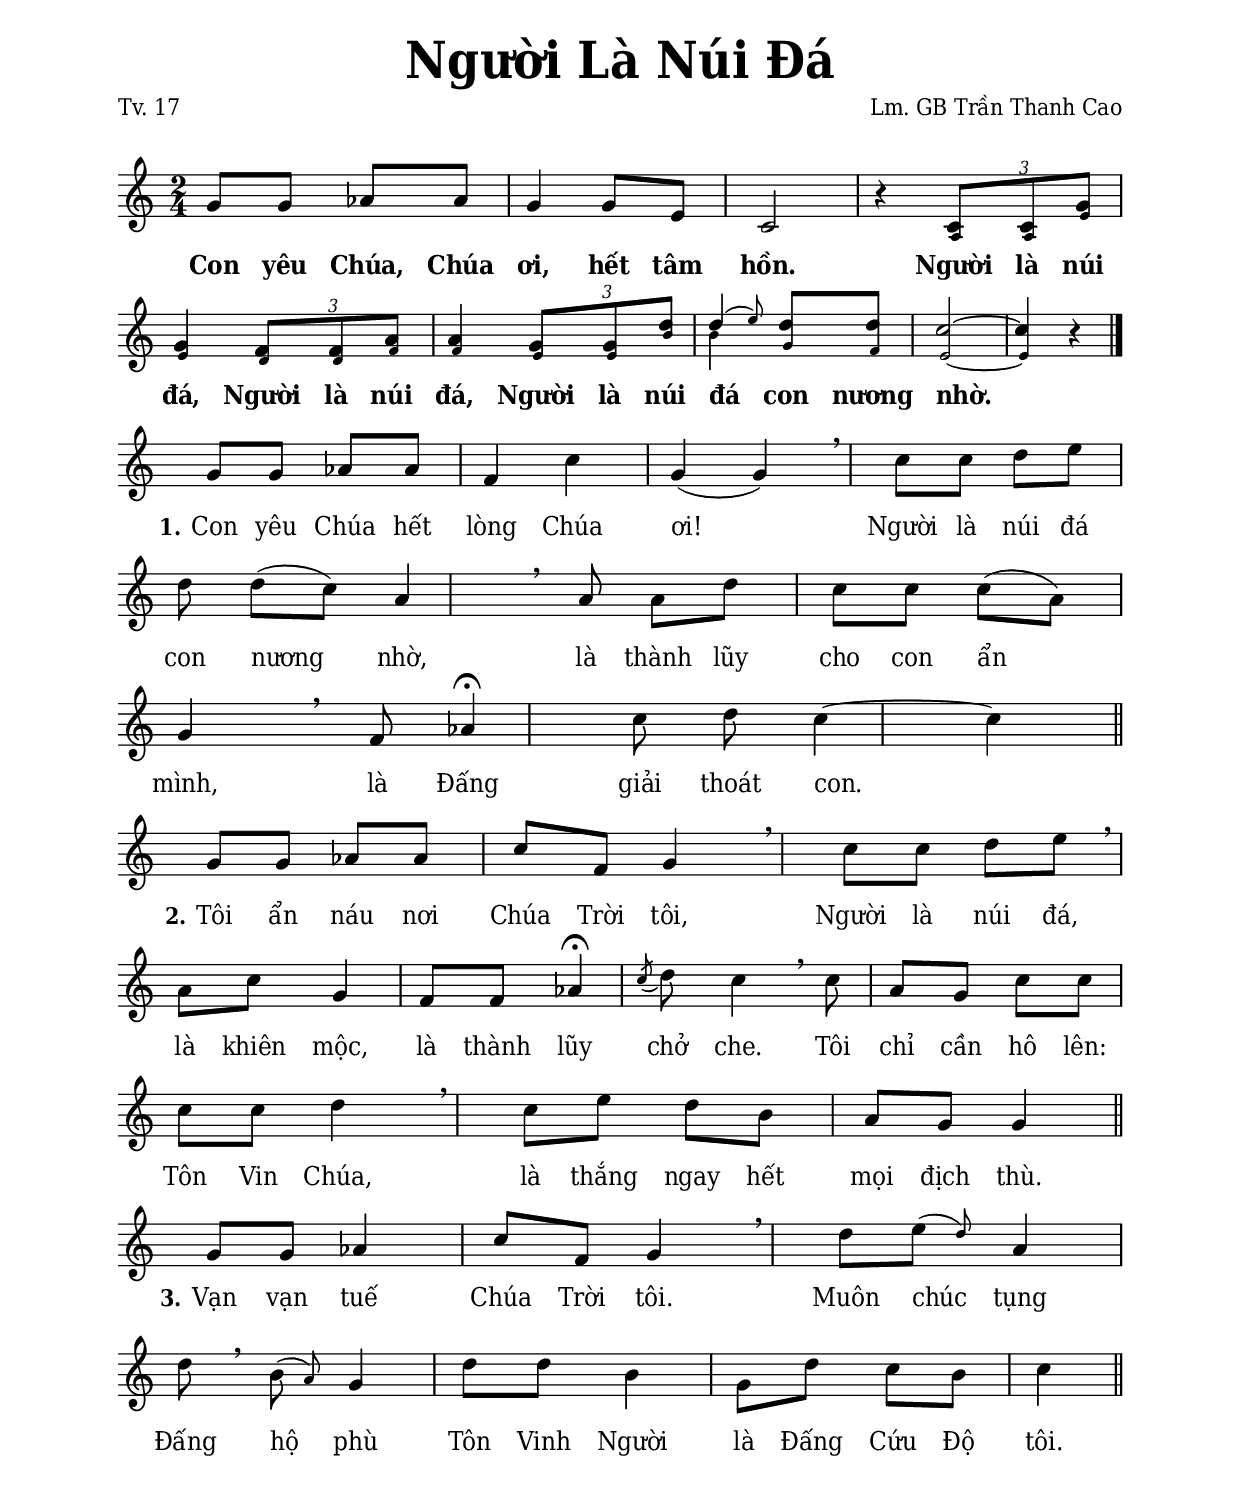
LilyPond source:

% Cài đặt chung
\version "2.22.1"
\include "english.ly"

\header {
  title = \markup { \fontsize #3 "Người Là Núi Đá" }
  poet = "Tv. 17"
  composer = "Lm. GB Trần Thanh Cao"
  arranger = " "
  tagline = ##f
}

% Nhạc điệp khúc
nhacDiepKhucSop = \relative c'' {
  g8  g af af |
  g4 g8 e |
  c2 |
  r4 \tuplet 3/2 { c8 c g' } |
  g4 \tuplet 3/2 { f8 f a } |
  a4 \tuplet 3/2 { g8 g d' } |
  \afterGrace d4 (e8) d d |
  c2 ~ |
  c4 r \bar "|."
}

nhacDiepKhucBas = \relative c' {
  \skip 2
  \skip 2
  \skip 2
  r4 \tuplet 3/2 { a8 a e' } |
  e4 \tuplet 3/2 { d8 d f } |
  f4 \tuplet 3/2 { e8 e b' } |
  b4 g8 f |
  e2 ~ |
  e4 r
}

% Nhạc phiên khúc
nhacPhienKhucMot = \relative c'' {
  g8 g af af f4 c' g (g) \breathe
  c8 c d e d d ([c]) a4 \breathe
  a8 a d c c c ([a]) g4 \breathe
  f8 af4 \fermata
  c8 d c4 ~ c \bar "||"
}

nhacPhienKhucHai = \relative c'' {
  g8 g af af c f, g4 \breathe
  c8 c d e \breathe
  a, c g4 f8 f af4 \fermata
  \acciaccatura c8 d c4 \breathe
  c8 a g c c c c d4 \breathe
  c8 e d b a g g4 \bar "||"
}

nhacPhienKhucBa = \relative c'' {
  g8 g af4 c8 f, g4 \breathe
  d'8 \afterGrace e (d) a4 d8 \breathe
  \afterGrace b (a) g4
  d'8 d b4 g8 d' c b c4 \bar "||"
}

% Lời điệp khúc
loiDiepKhuc = \lyricmode {
  Con yêu Chúa, Chúa ơi, hết tâm hồn.
  Người là núi đá, Người là núi đá,
  Người là núi đá con nương nhờ.
}

% Lời phiên khúc
loiPhienKhucMot = \lyricmode {
  \set stanza = #"1."
  Con yêu Chúa hết lòng Chúa ơi!
  Người là núi đá con nương nhờ,
  là thành lũy cho con ẩn mình,
  là Đấng giải thoát con.
}

loiPhienKhucHai = \lyricmode {
  \set stanza = #"2."
  Tôi ẩn náu nơi Chúa Trời tôi,
  Người là núi đá,
  là khiên mộc, là thành lũy chở che.
  Tôi chỉ cần hô lên: Tôn Vin Chúa,
  là thắng ngay hết mọi địch thù.
}

loiPhienKhucBa = \lyricmode {
  \set stanza = #"3."
  Vạn vạn tuế Chúa Trời tôi.
  Muôn chúc tụng Đấng hộ phù
  Tôn Vinh Người là Đấng Cứu Độ tôi.
}


% Dàn trang
\paper {
  #(set-paper-size "a4")
  top-margin = 20\mm
  bottom-margin = 10\mm
  left-margin = 20\mm
  right-margin = 20\mm
  indent = #0
  #(define fonts
    (make-pango-font-tree
      "Deja Vu Serif Condensed"
      "Deja Vu Serif Condensed"
      "Deja Vu Serif Condensed"
      (/ 20 20)))
  page-count = #1
  system-system-spacing = #'((basic-distance . 12.5)
                             (minimum-distance . 12.5)
                             (padding . 1))
  score-system-spacing = #'((basic-distance . 12.5)
                             (minimum-distance . 12.5)
                             (padding . 1))
}

% Thiết lập tông và nhịp
TongNhip = { \key c \major \time 2/4 }

% Đổi kích thước nốt cho bè phụ
notBePhu =
#(define-music-function (font-size music) (number? ly:music?)
   (for-some-music
     (lambda (m)
       (if (music-is-of-type? m 'rhythmic-event)
           (begin
             (set! (ly:music-property m 'tweaks)
                   (cons `(font-size . ,font-size)
                         (ly:music-property m 'tweaks)))
             #t)
           #f))
     music)
   music)

\score {
  \new ChoirStaff <<
    \new Staff = diepKhuc \with {
        \consists "Merge_rests_engraver"
        %\magnifyStaff #(magstep +1)
        printPartCombineTexts = ##f
      }
      <<
      \new Voice \TongNhip \partCombine 
        \nhacDiepKhucSop
        \notBePhu -3 { \nhacDiepKhucBas }
      \new NullVoice = nhacThamChieu \nhacDiepKhucSop
      \new Lyrics \with {
          \override VerticalAxisGroup.
            nonstaff-relatedstaff-spacing.padding = #1.2
          \override VerticalAxisGroup.
            nonstaff-unrelatedstaff-spacing.padding = #1
        }
        \lyricsto nhacThamChieu \loiDiepKhuc
      >>
  >>
  \layout {
    \override Lyrics.LyricText.font-series = #'bold
    %\override Lyrics.LyricText.font-size = #+2
    \override Lyrics.LyricSpace.minimum-distance = #2.2
    \override Score.BarNumber.break-visibility = ##(#f #f #f)
    \override Score.SpacingSpanner.uniform-stretching = ##t
  }
}

\score {
  \new ChoirStaff <<
    \new Staff = phienKhuc \with {
        %\magnifyStaff #(magstep +1)
      }
      <<
      \new Voice = beSop {
        \key c \major \time 2/4 \nhacPhienKhucMot
      }
    >>
    \new Lyrics \with {
          \override VerticalAxisGroup.
            nonstaff-relatedstaff-spacing.padding = #1.7
          \override VerticalAxisGroup.
            nonstaff-unrelatedstaff-spacing.padding = #1
        }
        \lyricsto beSop \loiPhienKhucMot
  >>
  \layout {
    \override Staff.TimeSignature.transparent = ##t
    %\override Lyrics.LyricText.font-size = #+2
    \override Lyrics.LyricSpace.minimum-distance = #1.7
    \override Score.BarNumber.break-visibility = ##(#f #f #f)
    \override Score.SpacingSpanner.uniform-stretching = ##t
    \set Score.barAlways = ##t
    \set Score.defaultBarType = ""
  } 
}

\score {
  \new ChoirStaff <<
    \new Staff = phienKhuc \with {
        %\magnifyStaff #(magstep +1)
      }
      <<
      \new Voice = beSop {
        \key c \major \time 2/4 \nhacPhienKhucHai
      }
    >>
    \new Lyrics \with {
          \override VerticalAxisGroup.
            nonstaff-relatedstaff-spacing.padding = #1.7
          \override VerticalAxisGroup.
            nonstaff-unrelatedstaff-spacing.padding = #1
        }
        \lyricsto beSop \loiPhienKhucHai
  >>
  \layout {
    \override Staff.TimeSignature.transparent = ##t
    %\override Lyrics.LyricText.font-size = #+2
    \override Lyrics.LyricSpace.minimum-distance = #2.5
    \override Score.BarNumber.break-visibility = ##(#f #f #f)
    \override Score.SpacingSpanner.uniform-stretching = ##t
    \set Score.barAlways = ##t
    \set Score.defaultBarType = ""
  } 
}

\score {
  \new ChoirStaff <<
    \new Staff = phienKhuc \with {
        %\magnifyStaff #(magstep +1)
      }
      <<
      \new Voice = beSop {
        \key c \major \time 2/4 \nhacPhienKhucBa
      }
    >>
    \new Lyrics \with {
          \override VerticalAxisGroup.
            nonstaff-relatedstaff-spacing.padding = #1.7
          \override VerticalAxisGroup.
            nonstaff-unrelatedstaff-spacing.padding = #1
        }
        \lyricsto beSop \loiPhienKhucBa
  >>
  \layout {
    \override Staff.TimeSignature.transparent = ##t
    %\override Lyrics.LyricText.font-size = #+2
    \override Lyrics.LyricSpace.minimum-distance = #2.5
    \override Score.BarNumber.break-visibility = ##(#f #f #f)
    \override Score.SpacingSpanner.uniform-stretching = ##t
    \set Score.barAlways = ##t
    \set Score.defaultBarType = ""
  } 
}
